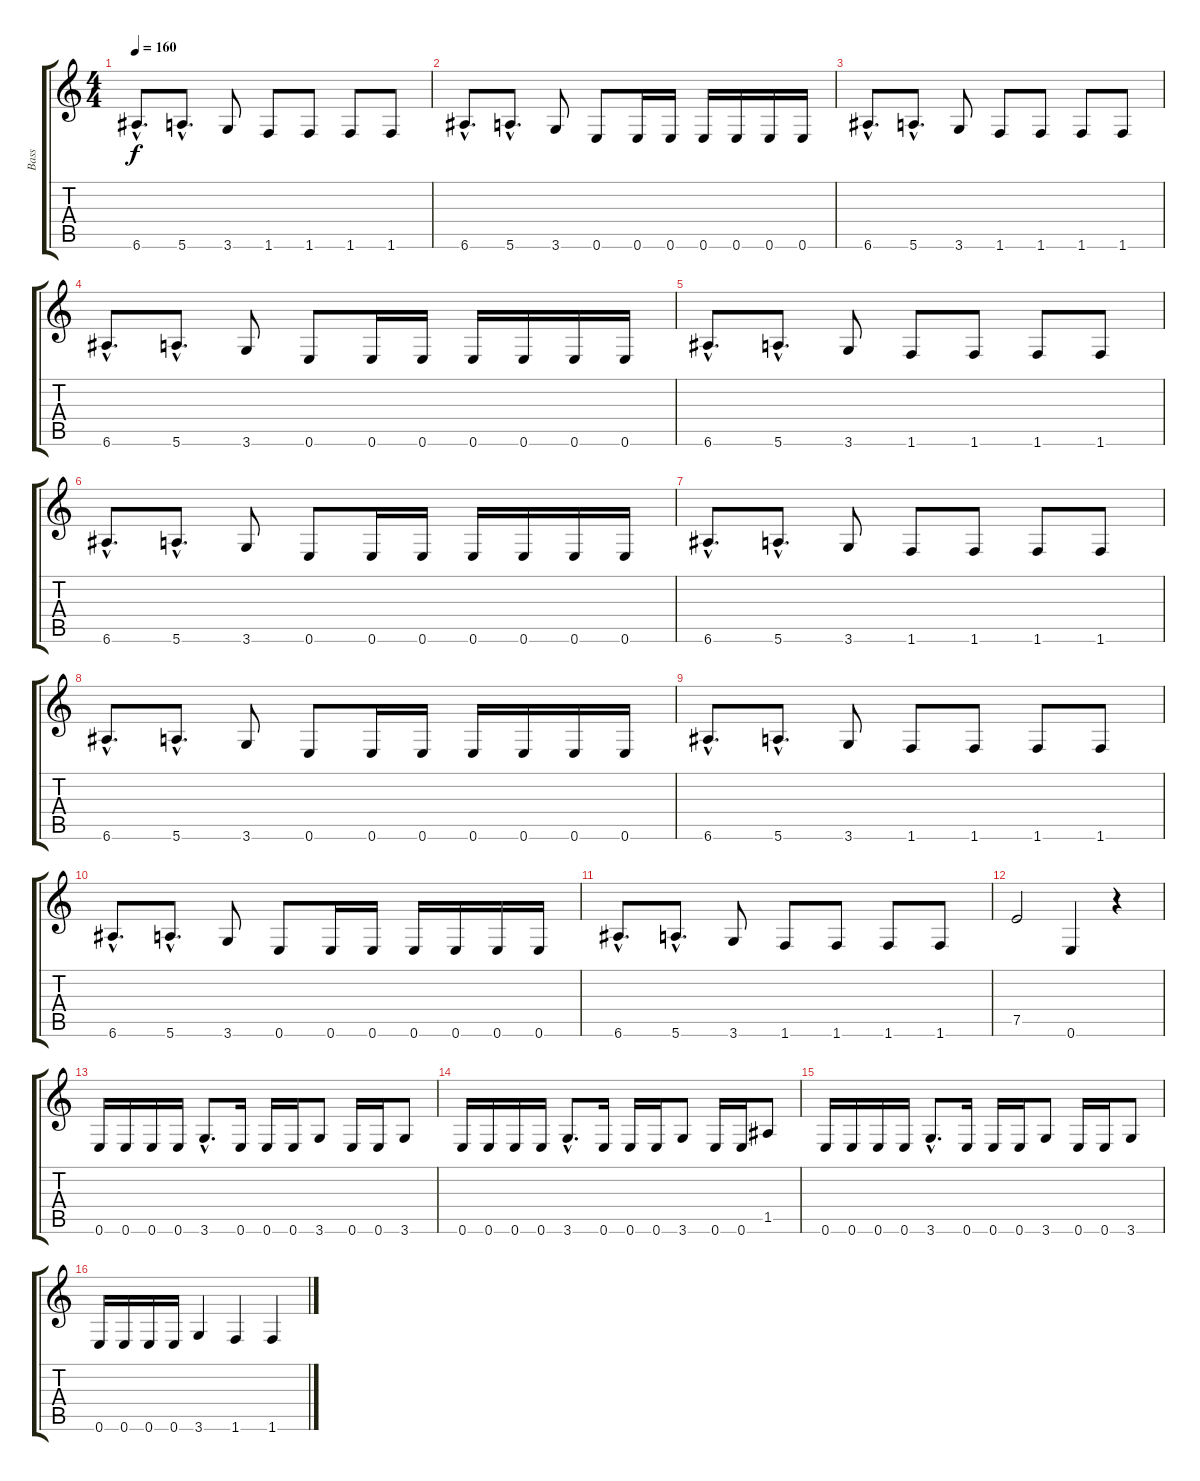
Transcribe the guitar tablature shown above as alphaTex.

\track ("Bass" "Bass") {instrument electricbassfinger}
\staff {score tabs}
\tuning (E4 B3 G3 D3 A2 E2) {hide}
\ts (4 4)
\tempo 160
\clef g2
\ks c
6.6{hac}.8{d dy f} 5.6{hac}.8{d} 3.6.8 1.6.8 1.6.8 1.6.8 1.6.8 |
6.6{hac}.8{d} 5.6{hac}.8{d} 3.6.8 0.6.8 0.6.16 0.6.16 0.6.16 0.6.16 0.6.16 0.6.16 |
6.6{hac}.8{d} 5.6{hac}.8{d} 3.6.8 1.6.8 1.6.8 1.6.8 1.6.8 |
6.6{hac}.8{d} 5.6{hac}.8{d} 3.6.8 0.6.8 0.6.16 0.6.16 0.6.16 0.6.16 0.6.16 0.6.16 |
6.6{hac}.8{d} 5.6{hac}.8{d} 3.6.8 1.6.8 1.6.8 1.6.8 1.6.8 |
6.6{hac}.8{d} 5.6{hac}.8{d} 3.6.8 0.6.8 0.6.16 0.6.16 0.6.16 0.6.16 0.6.16 0.6.16 |
6.6{hac}.8{d} 5.6{hac}.8{d} 3.6.8 1.6.8 1.6.8 1.6.8 1.6.8 |
6.6{hac}.8{d} 5.6{hac}.8{d} 3.6.8 0.6.8 0.6.16 0.6.16 0.6.16 0.6.16 0.6.16 0.6.16 |
6.6{hac}.8{d} 5.6{hac}.8{d} 3.6.8 1.6.8 1.6.8 1.6.8 1.6.8 |
6.6{hac}.8{d} 5.6{hac}.8{d} 3.6.8 0.6.8 0.6.16 0.6.16 0.6.16 0.6.16 0.6.16 0.6.16 |
6.6{hac}.8{d} 5.6{hac}.8{d} 3.6.8 1.6.8 1.6.8 1.6.8 1.6.8 |
7.5.2 0.6.4 r.4 |
0.6.16 0.6.16 0.6.16 0.6.16 3.6{hac}.8{d} 0.6.16 0.6.16 0.6.16 3.6.8 0.6.16 0.6.16 3.6.8 |
0.6.16 0.6.16 0.6.16 0.6.16 3.6{hac}.8{d} 0.6.16 0.6.16 0.6.16 3.6.8 0.6.16 0.6.16 1.5.8 |
0.6.16 0.6.16 0.6.16 0.6.16 3.6{hac}.8{d} 0.6.16 0.6.16 0.6.16 3.6.8 0.6.16 0.6.16 3.6.8 |
0.6.16 0.6.16 0.6.16 0.6.16 3.6.4 1.6.4 1.6.4
